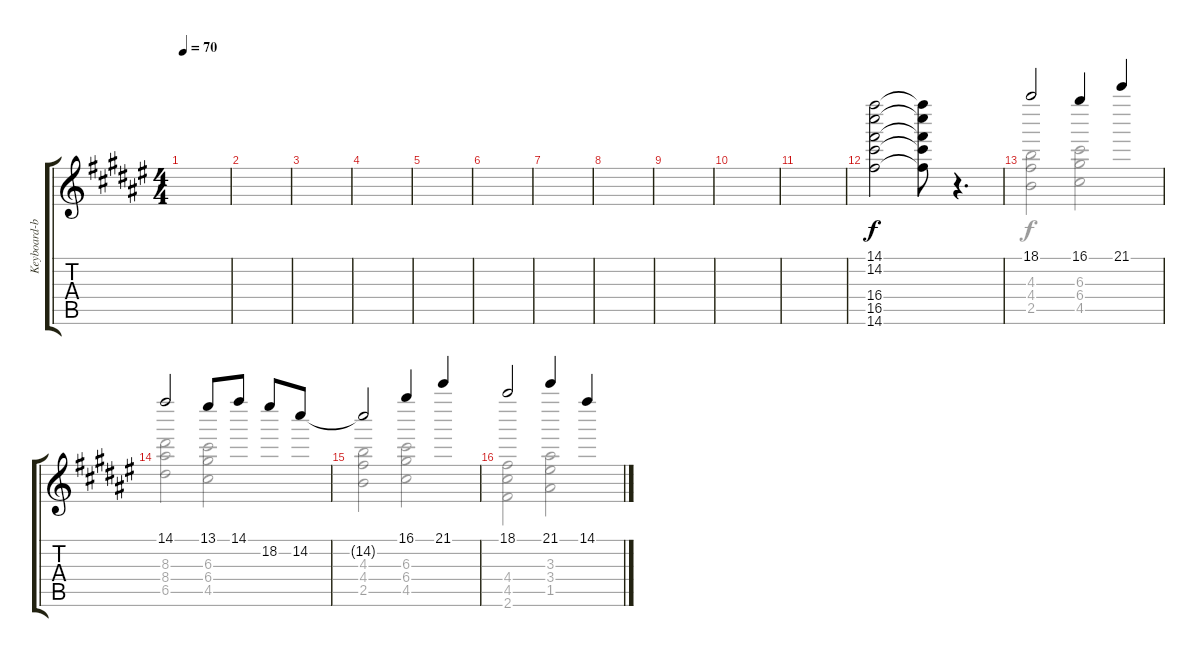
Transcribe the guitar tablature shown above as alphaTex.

\track ("Keyboard-banjo" "Keyboard-b") {instrument banjo}
\staff {score tabs}
\tuning (E5 B4 G4 D4 A3 E3) {hide}
\displaytranspose 12
\voice
\ts (4 4)
\tempo 70
\clef g2
\ks f#
|
|
|
|
|
|
|
|
|
|
|
(14.1 14.2 16.4 16.5 14.6).2{volume 10} (14.1{t} 14.2{t} 16.4{t} 16.5{t} 14.6{t}).8 r.4{d} |
18.1.2{volume 7} 16.1.4 21.1.4 |
14.1.2 13.1.8 14.1.8 18.2.8 14.2.8 |
14.2{t}.2 16.1.4 21.1.4 |
18.1.2 21.1.4 14.1.4
\voice
\clef g2
\ottava regular
\simile none
\ks f#
|
|
|
|
|
|
|
|
|
|
|
|
(4.3 4.4 2.5).2 (6.3 6.4 4.5).2 |
(8.3 8.4 6.5).2 (6.3 6.4 4.5).2 |
(4.3 4.4 2.5).2 (6.3 6.4 4.5).2 |
(4.4 4.5 2.6).2 (3.3 3.4 1.5).2
